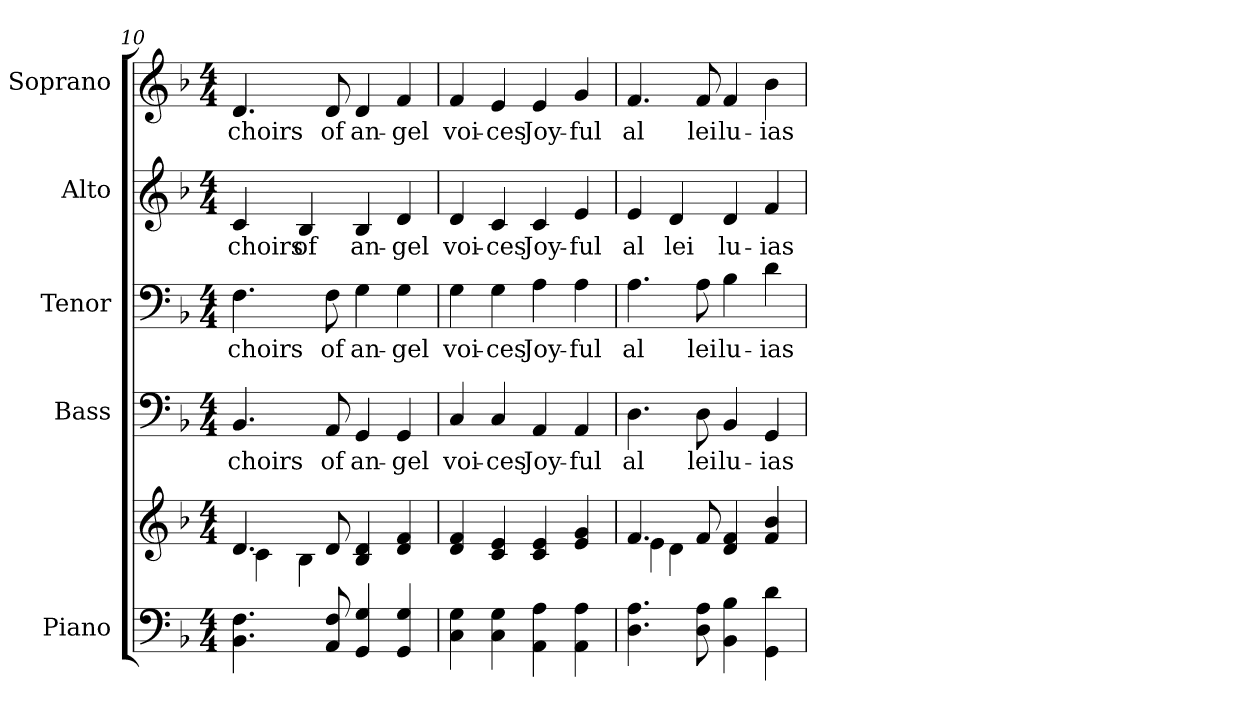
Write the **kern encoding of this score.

**kern	**kern	**kern	**text	**kern	**text	**kern	**text	**kern	**text
*part5	*part5	*part4	*part4	*part3	*part3	*part2	*part2	*part1	*part1
*staff6	*staff5	*staff4	*staff4	*staff3	*staff3	*staff2	*staff2	*staff1	*staff1
*I"Piano	*	*I"Bass	*	*I"Tenor	*	*I"Alto	*	*I"Soprano	*
*I'Pno.	*	*I'B.	*	*I'T.	*	*I'A.	*	*I'S.	*
*clefF4	*clefG2	*clefF4	*	*clefF4	*	*clefG2	*	*clefG2	*
*k[b-]	*k[b-]	*k[b-]	*	*k[b-]	*	*k[b-]	*	*k[b-]	*
*d:	*d:	*d:	*	*d:	*	*d:	*	*d:	*
*M4/4	*M4/4	*M4/4	*	*M4/4	*	*M4/4	*	*M4/4	*
=10	=10	=10	=10	=10	=10	=10	=10	=10	=10
*	*^	*	*	*	*	*	*	*	*
!	!	!	!	!LO:LY:b:color=#000000	!	!	!	!	!	!
!	!	!	!	!	!	!LO:LY:b:color=#000000	!	!	!	!
!	!	!	!	!	!	!	!	!LO:LY:b:color=#000000	!	!
!	!	!	!	!	!	!	!	!	!	!LO:LY:b:color=#000000
4.BB-i\ 4.Fi	4.di/	4ci\	4.BB-i/	choirs	4.Fi\	choirs	4ci/	choirs	4.di/	choirs
!	!	!	!	!	!	!	!	!LO:LY:b:color=#000000	!	!
.	.	4B-i\	.	.	.	.	4B-i/	of	.	.
!	!	!	!	!LO:LY:b:color=#000000	!	!	!	!	!	!
!	!	!	!	!	!	!LO:LY:b:color=#000000	!	!	!	!
!	!	!	!	!	!	!	!	!	!	!LO:LY:b:color=#000000
8AAi/ 8Fi	8di/	.	8AAi/	of	8Fi\	of	.	.	8di/	of
!	!	!	!	!LO:LY:b:color=#000000	!	!	!	!	!	!
!	!	!	!	!	!	!LO:LY:b:color=#000000	!	!	!	!
!	!	!	!	!	!	!	!	!LO:LY:b:color=#000000	!	!
!	!	!	!	!	!	!	!	!	!	!LO:LY:b:color=#000000
4GGi/ 4Gi	4B-i/ 4di	2ryy	4GGi/	an-	4Gi\	an-	4B-i/	an-	4di/	an-
!	!	!	!	!LO:LY:b:color=#000000	!	!	!	!	!	!
!	!	!	!	!	!	!LO:LY:b:color=#000000	!	!	!	!
!	!	!	!	!	!	!	!	!LO:LY:b:color=#000000	!	!
!	!	!	!	!	!	!	!	!	!	!LO:LY:b:color=#000000
4GGi/ 4Gi	4di/ 4fi	.	4GGi/	-gel	4Gi\	-gel	4di/	-gel	4fi/	-gel
*	*v	*v	*	*	*	*	*	*	*	*
!!LO:PB:g=z
=11	=11	=11	=11	=11	=11	=11	=11	=11	=11
!	!	!	!LO:LY:b:color=#000000	!	!	!	!	!	!
!	!	!	!	!	!LO:LY:b:color=#000000	!	!	!	!
!	!	!	!	!	!	!	!LO:LY:b:color=#000000	!	!
!	!	!	!	!	!	!	!	!	!LO:LY:b:color=#000000
4Ci\ 4Gi	4di/ 4fi	4Ci/	voi-	4Gi\	voi-	4di/	voi-	4fi/	voi-
!	!	!	!LO:LY:b:color=#000000	!	!	!	!	!	!
!	!	!	!	!	!LO:LY:b:color=#000000	!	!	!	!
!	!	!	!	!	!	!	!LO:LY:b:color=#000000	!	!
!	!	!	!	!	!	!	!	!	!LO:LY:b:color=#000000
4Ci\ 4Gi	4ci/ 4ei	4Ci/	-ces	4Gi\	-ces	4ci/	-ces	4ei/	-ces
!	!	!	!LO:LY:b:color=#000000	!	!	!	!	!	!
!	!	!	!	!	!LO:LY:b:color=#000000	!	!	!	!
!	!	!	!	!	!	!	!LO:LY:b:color=#000000	!	!
!	!	!	!	!	!	!	!	!	!LO:LY:b:color=#000000
4AAi\ 4Ai	4ci/ 4ei	4AAi/	Joy-	4Ai\	Joy-	4ci/	Joy-	4ei/	Joy-
!	!	!	!LO:LY:b:color=#000000	!	!	!	!	!	!
!	!	!	!	!	!LO:LY:b:color=#000000	!	!	!	!
!	!	!	!	!	!	!	!LO:LY:b:color=#000000	!	!
!	!	!	!	!	!	!	!	!	!LO:LY:b:color=#000000
4AAi\ 4Ai	4ei/ 4gi	4AAi/	-ful	4Ai\	-ful	4ei/	-ful	4gi/	-ful
=12	=12	=12	=12	=12	=12	=12	=12	=12	=12
*	*^	*	*	*	*	*	*	*	*
!	!	!	!	!LO:LY:b:color=#000000	!	!	!	!	!	!
!	!	!	!	!	!	!LO:LY:b:color=#000000	!	!	!	!
!	!	!	!	!	!	!	!	!LO:LY:b:color=#000000	!	!
!	!	!	!	!	!	!	!	!	!	!LO:LY:b:color=#000000
4.Di\ 4.Ai	4.fi/	4ei\	4.Di\	al	4.Ai\	al	4ei/	al	4.fi/	al
!	!	!	!	!	!	!	!	!LO:LY:b:color=#000000	!	!
.	.	4di\	.	.	.	.	4di/	lei	.	.
!	!	!	!	!LO:LY:b:color=#000000	!	!	!	!	!	!
!	!	!	!	!	!	!LO:LY:b:color=#000000	!	!	!	!
!	!	!	!	!	!	!	!	!	!	!LO:LY:b:color=#000000
8Di\ 8Ai	8fi/	.	8Di\	lei	8Ai\	lei	.	.	8fi/	lei
!	!	!	!	!LO:LY:b:color=#000000	!	!	!	!	!	!
!	!	!	!	!	!	!LO:LY:b:color=#000000	!	!	!	!
!	!	!	!	!	!	!	!	!LO:LY:b:color=#000000	!	!
!	!	!	!	!	!	!	!	!	!	!LO:LY:b:color=#000000
4BB-i\ 4B-i	4di/ 4fi	2ryy	4BB-i/	lu-	4B-i\	lu-	4di/	lu-	4fi/	lu-
!	!	!	!	!LO:LY:b:color=#000000	!	!	!	!	!	!
!	!	!	!	!	!	!LO:LY:b:color=#000000	!	!	!	!
!	!	!	!	!	!	!	!	!LO:LY:b:color=#000000	!	!
!	!	!	!	!	!	!	!	!	!	!LO:LY:b:color=#000000
4GGi\ 4di	4fi/ 4b-i	.	4GGi/	-ias	4di\	-ias	4fi/	-ias	4b-i\	-ias
*	*v	*v	*	*	*	*	*	*	*	*
=	=	=	=	=	=	=	=	=	=
*-	*-	*-	*-	*-	*-	*-	*-	*-	*-
